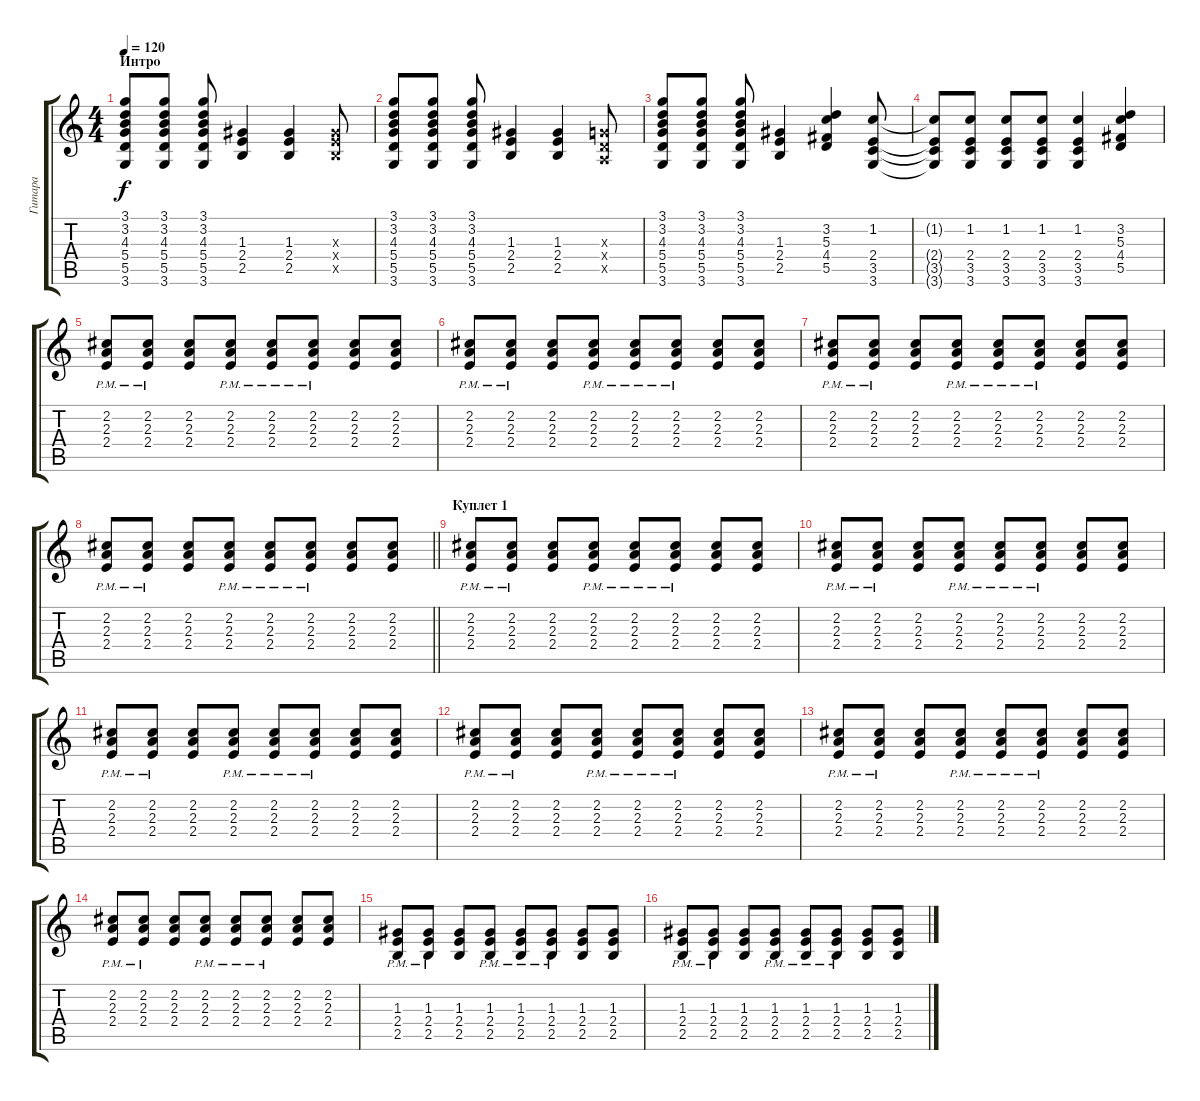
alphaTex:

\track ("Гитара" "Гитара") {instrument electricguitarclean}
\staff {score tabs}
\tuning (E4 B3 G3 D3 A2 E2) {hide}
\ts (4 4)
\section ("" "Интро")
\tempo 120
\clef g2
\ks c
(3.1 3.2 4.3 5.4 5.5 3.6).8{dy f instrument electricguitarclean} (3.1 3.2 4.3 5.4 5.5 3.6).8 (3.1 3.2 4.3 5.4 5.5 3.6).8 (1.3 2.4 2.5).4 (1.3 2.4 2.5).4 (1.3{x} 2.4{x} 2.5{x}).8 |
(3.1 3.2 4.3 5.4 5.5 3.6).8 (3.1 3.2 4.3 5.4 5.5 3.6).8 (3.1 3.2 4.3 5.4 5.5 3.6).8 (1.3 2.4 2.5).4 (1.3 2.4 2.5).4 (0.3{x} 0.4{x} 0.5{x}).8 |
(3.1 3.2 4.3 5.4 5.5 3.6).8 (3.1 3.2 4.3 5.4 5.5 3.6).8 (3.1 3.2 4.3 5.4 5.5 3.6).8 (1.3 2.4 2.5).4 (3.2 5.3 4.4 5.5).4 (1.2 2.4 3.5 3.6).8 |
(1.2{t} 2.4{t} 3.5{t} 3.6{t}).8 (1.2 2.4 3.5 3.6).8 (1.2 2.4 3.5 3.6).8 (1.2 2.4 3.5 3.6).8 (1.2 2.4 3.5 3.6).4 (3.2 5.3 4.4 5.5).4 |
(2.2{pm} 2.3{pm} 2.4{pm}).8 (2.2{pm} 2.3{pm} 2.4{pm}).8 (2.2 2.3 2.4).8 (2.2{pm} 2.3{pm} 2.4{pm}).8 (2.2{pm} 2.3{pm} 2.4{pm}).8 (2.2{pm} 2.3{pm} 2.4{pm}).8 (2.2 2.3 2.4).8 (2.2 2.3 2.4).8 |
(2.2{pm} 2.3{pm} 2.4{pm}).8 (2.2{pm} 2.3{pm} 2.4{pm}).8 (2.2 2.3 2.4).8 (2.2{pm} 2.3{pm} 2.4{pm}).8 (2.2{pm} 2.3{pm} 2.4{pm}).8 (2.2{pm} 2.3{pm} 2.4{pm}).8 (2.2 2.3 2.4).8 (2.2 2.3 2.4).8 |
(2.2{pm} 2.3{pm} 2.4{pm}).8 (2.2{pm} 2.3{pm} 2.4{pm}).8 (2.2 2.3 2.4).8 (2.2{pm} 2.3{pm} 2.4{pm}).8 (2.2{pm} 2.3{pm} 2.4{pm}).8 (2.2{pm} 2.3{pm} 2.4{pm}).8 (2.2 2.3 2.4).8 (2.2 2.3 2.4).8 |
\barLineRight lightlight
(2.2{pm} 2.3{pm} 2.4{pm}).8 (2.2{pm} 2.3{pm} 2.4{pm}).8 (2.2 2.3 2.4).8 (2.2{pm} 2.3{pm} 2.4{pm}).8 (2.2{pm} 2.3{pm} 2.4{pm}).8 (2.2{pm} 2.3{pm} 2.4{pm}).8 (2.2 2.3 2.4).8 (2.2 2.3 2.4).8 |
\section ("" "Куплет 1")
(2.2{pm} 2.3{pm} 2.4{pm}).8 (2.2{pm} 2.3{pm} 2.4{pm}).8 (2.2 2.3 2.4).8 (2.2{pm} 2.3{pm} 2.4{pm}).8 (2.2{pm} 2.3{pm} 2.4{pm}).8 (2.2{pm} 2.3{pm} 2.4{pm}).8 (2.2 2.3 2.4).8 (2.2 2.3 2.4).8 |
(2.2{pm} 2.3{pm} 2.4{pm}).8 (2.2{pm} 2.3{pm} 2.4{pm}).8 (2.2 2.3 2.4).8 (2.2{pm} 2.3{pm} 2.4{pm}).8 (2.2{pm} 2.3{pm} 2.4{pm}).8 (2.2{pm} 2.3{pm} 2.4{pm}).8 (2.2 2.3 2.4).8 (2.2 2.3 2.4).8 |
(2.2{pm} 2.3{pm} 2.4{pm}).8 (2.2{pm} 2.3{pm} 2.4{pm}).8 (2.2 2.3 2.4).8 (2.2{pm} 2.3{pm} 2.4{pm}).8 (2.2{pm} 2.3{pm} 2.4{pm}).8 (2.2{pm} 2.3{pm} 2.4{pm}).8 (2.2 2.3 2.4).8 (2.2 2.3 2.4).8 |
(2.2{pm} 2.3{pm} 2.4{pm}).8 (2.2{pm} 2.3{pm} 2.4{pm}).8 (2.2 2.3 2.4).8 (2.2{pm} 2.3{pm} 2.4{pm}).8 (2.2{pm} 2.3{pm} 2.4{pm}).8 (2.2{pm} 2.3{pm} 2.4{pm}).8 (2.2 2.3 2.4).8 (2.2 2.3 2.4).8 |
(2.2{pm} 2.3{pm} 2.4{pm}).8 (2.2{pm} 2.3{pm} 2.4{pm}).8 (2.2 2.3 2.4).8 (2.2{pm} 2.3{pm} 2.4{pm}).8 (2.2{pm} 2.3{pm} 2.4{pm}).8 (2.2{pm} 2.3{pm} 2.4{pm}).8 (2.2 2.3 2.4).8 (2.2 2.3 2.4).8 |
(2.2{pm} 2.3{pm} 2.4{pm}).8 (2.2{pm} 2.3{pm} 2.4{pm}).8 (2.2 2.3 2.4).8 (2.2{pm} 2.3{pm} 2.4{pm}).8 (2.2{pm} 2.3{pm} 2.4{pm}).8 (2.2{pm} 2.3{pm} 2.4{pm}).8 (2.2 2.3 2.4).8 (2.2 2.3 2.4).8 |
(1.3{pm} 2.4{pm} 2.5{pm}).8 (1.3{pm} 2.4{pm} 2.5{pm}).8 (1.3 2.4 2.5).8 (1.3{pm} 2.4{pm} 2.5{pm}).8 (1.3{pm} 2.4{pm} 2.5{pm}).8 (1.3{pm} 2.4{pm} 2.5{pm}).8 (1.3 2.4 2.5).8 (1.3 2.4 2.5).8 |
(1.3{pm} 2.4{pm} 2.5{pm}).8 (1.3{pm} 2.4{pm} 2.5{pm}).8 (1.3 2.4 2.5).8 (1.3{pm} 2.4{pm} 2.5{pm}).8 (1.3{pm} 2.4{pm} 2.5{pm}).8 (1.3{pm} 2.4{pm} 2.5{pm}).8 (1.3 2.4 2.5).8 (1.3 2.4 2.5).8
